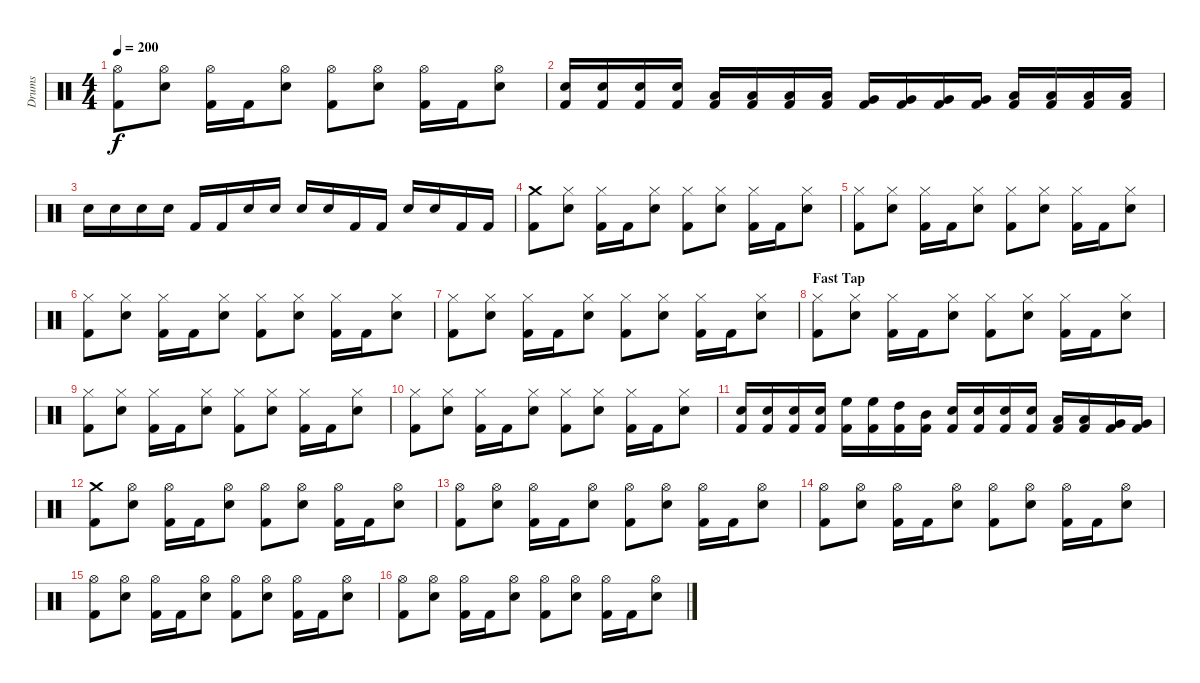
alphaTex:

\track ("Drums" "Drums") {instrument percussion}
\staff {score}
\articulation defaults
\ts (4 4)
\tempo 200
\clef neutral
\ks c
("Kick (hit) 2" "Hi-Hat (open)").8{dy f} ("Snare (hit) 2" "Hi-Hat (open)").8 ("Kick (hit) 2" "Hi-Hat (open)").16 "Kick (hit) 2".16 ("Snare (hit) 2" "Hi-Hat (open)").8 ("Kick (hit) 2" "Hi-Hat (open)").8 ("Snare (hit) 2" "Hi-Hat (open)").8 ("Kick (hit) 2" "Hi-Hat (open)").16 "Kick (hit) 2".16 ("Snare (hit) 2" "Hi-Hat (open)").8 |
("Kick (hit) 2" "Snare (hit) 2").16 ("Kick (hit) 2" "Snare (hit) 2").16 ("Kick (hit) 2" "Snare (hit) 2").16 ("Kick (hit) 2" "Snare (hit) 2").16 ("Kick (hit) 2" "Low Tom (hit)").16 ("Kick (hit) 2" "Low Tom (hit)").16 ("Kick (hit) 2" "Low Tom (hit)").16 ("Kick (hit) 2" "Low Tom (hit)").16 ("Kick (hit) 2" "Very Low Tom (hit)").16 ("Kick (hit) 2" "Very Low Tom (hit)").16 ("Kick (hit) 2" "Very Low Tom (hit)").16 ("Kick (hit) 2" "Very Low Tom (hit)").16 ("Kick (hit) 2" "Low Floor Tom (hit)").16 ("Kick (hit) 2" "Low Floor Tom (hit)").16 ("Kick (hit) 2" "Low Floor Tom (hit)").16 ("Kick (hit) 2" "Low Floor Tom (hit)").16 |
"Snare (hit) 2".16 "Snare (hit) 2".16 "Snare (hit) 2".16 "Snare (hit) 2".16 "Kick (hit) 2".16 "Kick (hit) 2".16 "Snare (hit) 2".16 "Snare (hit) 2".16 "Snare (hit) 2".16 "Snare (hit) 2".16 "Kick (hit) 2".16 "Kick (hit) 2".16 "Snare (hit) 2".16 "Snare (hit) 2".16 "Kick (hit) 2".16 "Kick (hit) 2".16 |
("Kick (hit) 2" "Crash medium (hit)").8 ("Snare (hit) 2" "Hi-Hat (closed)").8 ("Kick (hit) 2" "Hi-Hat (closed)").16 "Kick (hit) 2".16 ("Snare (hit) 2" "Hi-Hat (closed)").8 ("Kick (hit) 2" "Hi-Hat (closed)").8 ("Snare (hit) 2" "Hi-Hat (closed)").8 ("Kick (hit) 2" "Hi-Hat (closed)").16 "Kick (hit) 2".16 ("Snare (hit) 2" "Hi-Hat (closed)").8 |
("Kick (hit) 2" "Hi-Hat (closed)").8 ("Snare (hit) 2" "Hi-Hat (closed)").8 ("Kick (hit) 2" "Hi-Hat (closed)").16 "Kick (hit) 2".16 ("Snare (hit) 2" "Hi-Hat (closed)").8 ("Kick (hit) 2" "Hi-Hat (closed)").8 ("Snare (hit) 2" "Hi-Hat (closed)").8 ("Kick (hit) 2" "Hi-Hat (closed)").16 "Kick (hit) 2".16 ("Snare (hit) 2" "Hi-Hat (closed)").8 |
("Kick (hit) 2" "Hi-Hat (closed)").8 ("Snare (hit) 2" "Hi-Hat (closed)").8 ("Kick (hit) 2" "Hi-Hat (closed)").16 "Kick (hit) 2".16 ("Snare (hit) 2" "Hi-Hat (closed)").8 ("Kick (hit) 2" "Hi-Hat (closed)").8 ("Snare (hit) 2" "Hi-Hat (closed)").8 ("Kick (hit) 2" "Hi-Hat (closed)").16 "Kick (hit) 2".16 ("Snare (hit) 2" "Hi-Hat (closed)").8 |
("Kick (hit) 2" "Hi-Hat (closed)").8 ("Snare (hit) 2" "Hi-Hat (closed)").8 ("Kick (hit) 2" "Hi-Hat (closed)").16 "Kick (hit) 2".16 ("Snare (hit) 2" "Hi-Hat (closed)").8 ("Kick (hit) 2" "Hi-Hat (closed)").8 ("Snare (hit) 2" "Hi-Hat (closed)").8 ("Kick (hit) 2" "Hi-Hat (closed)").16 "Kick (hit) 2".16 ("Snare (hit) 2" "Hi-Hat (closed)").8 |
\section ("" "Fast Tap")
("Kick (hit) 2" "Hi-Hat (closed)").8 ("Snare (hit) 2" "Hi-Hat (closed)").8 ("Kick (hit) 2" "Hi-Hat (closed)").16 "Kick (hit) 2".16 ("Snare (hit) 2" "Hi-Hat (closed)").8 ("Kick (hit) 2" "Hi-Hat (closed)").8 ("Snare (hit) 2" "Hi-Hat (closed)").8 ("Kick (hit) 2" "Hi-Hat (closed)").16 "Kick (hit) 2".16 ("Snare (hit) 2" "Hi-Hat (closed)").8 |
("Kick (hit) 2" "Hi-Hat (closed)").8 ("Snare (hit) 2" "Hi-Hat (closed)").8 ("Kick (hit) 2" "Hi-Hat (closed)").16 "Kick (hit) 2".16 ("Snare (hit) 2" "Hi-Hat (closed)").8 ("Kick (hit) 2" "Hi-Hat (closed)").8 ("Snare (hit) 2" "Hi-Hat (closed)").8 ("Kick (hit) 2" "Hi-Hat (closed)").16 "Kick (hit) 2".16 ("Snare (hit) 2" "Hi-Hat (closed)").8 |
("Kick (hit) 2" "Hi-Hat (closed)").8 ("Snare (hit) 2" "Hi-Hat (closed)").8 ("Kick (hit) 2" "Hi-Hat (closed)").16 "Kick (hit) 2".16 ("Snare (hit) 2" "Hi-Hat (closed)").8 ("Kick (hit) 2" "Hi-Hat (closed)").8 ("Snare (hit) 2" "Hi-Hat (closed)").8 ("Kick (hit) 2" "Hi-Hat (closed)").16 "Kick (hit) 2".16 ("Snare (hit) 2" "Hi-Hat (closed)").8 |
("Kick (hit) 2" "Snare (hit) 2").16 ("Kick (hit) 2" "Snare (hit) 2").16 ("Kick (hit) 2" "Snare (hit) 2").16 ("Kick (hit) 2" "Snare (hit) 2").16 ("Kick (hit) 2" "High Floor Tom (hit)").16 ("Kick (hit) 2" "High Floor Tom (hit)").16 ("Kick (hit) 2" "High Tom (hit)").16 ("Kick (hit) 2" "Mid Tom (hit)").16 ("Kick (hit) 2" "Snare (hit) 2").16 ("Kick (hit) 2" "Snare (hit) 2").16 ("Kick (hit) 2" "Snare (hit) 2").16 ("Kick (hit) 2" "Snare (hit) 2").16 ("Kick (hit) 2" "Low Tom (hit)").16 ("Kick (hit) 2" "Low Tom (hit)").16 ("Kick (hit) 2" "Very Low Tom (hit)").16 ("Kick (hit) 2" "Very Low Tom (hit)").16 |
\section ("" "")
("Kick (hit) 2" "Crash medium (hit)").8 ("Snare (hit) 2" "Hi-Hat (open)").8 ("Kick (hit) 2" "Hi-Hat (open)").16 "Kick (hit) 2".16 ("Snare (hit) 2" "Hi-Hat (open)").8 ("Kick (hit) 2" "Hi-Hat (open)").8 ("Snare (hit) 2" "Hi-Hat (open)").8 ("Kick (hit) 2" "Hi-Hat (open)").16 "Kick (hit) 2".16 ("Snare (hit) 2" "Hi-Hat (open)").8 |
("Kick (hit) 2" "Hi-Hat (open)").8 ("Snare (hit) 2" "Hi-Hat (open)").8 ("Kick (hit) 2" "Hi-Hat (open)").16 "Kick (hit) 2".16 ("Snare (hit) 2" "Hi-Hat (open)").8 ("Kick (hit) 2" "Hi-Hat (open)").8 ("Snare (hit) 2" "Hi-Hat (open)").8 ("Kick (hit) 2" "Hi-Hat (open)").16 "Kick (hit) 2".16 ("Snare (hit) 2" "Hi-Hat (open)").8 |
("Kick (hit) 2" "Hi-Hat (open)").8 ("Snare (hit) 2" "Hi-Hat (open)").8 ("Kick (hit) 2" "Hi-Hat (open)").16 "Kick (hit) 2".16 ("Snare (hit) 2" "Hi-Hat (open)").8 ("Kick (hit) 2" "Hi-Hat (open)").8 ("Snare (hit) 2" "Hi-Hat (open)").8 ("Kick (hit) 2" "Hi-Hat (open)").16 "Kick (hit) 2".16 ("Snare (hit) 2" "Hi-Hat (open)").8 |
("Kick (hit) 2" "Hi-Hat (open)").8 ("Snare (hit) 2" "Hi-Hat (open)").8 ("Kick (hit) 2" "Hi-Hat (open)").16 "Kick (hit) 2".16 ("Snare (hit) 2" "Hi-Hat (open)").8 ("Kick (hit) 2" "Hi-Hat (open)").8 ("Snare (hit) 2" "Hi-Hat (open)").8 ("Kick (hit) 2" "Hi-Hat (open)").16 "Kick (hit) 2".16 ("Snare (hit) 2" "Hi-Hat (open)").8 |
("Kick (hit) 2" "Hi-Hat (open)").8 ("Snare (hit) 2" "Hi-Hat (open)").8 ("Kick (hit) 2" "Hi-Hat (open)").16 "Kick (hit) 2".16 ("Snare (hit) 2" "Hi-Hat (open)").8 ("Kick (hit) 2" "Hi-Hat (open)").8 ("Snare (hit) 2" "Hi-Hat (open)").8 ("Kick (hit) 2" "Hi-Hat (open)").16 "Kick (hit) 2".16 ("Snare (hit) 2" "Hi-Hat (open)").8
